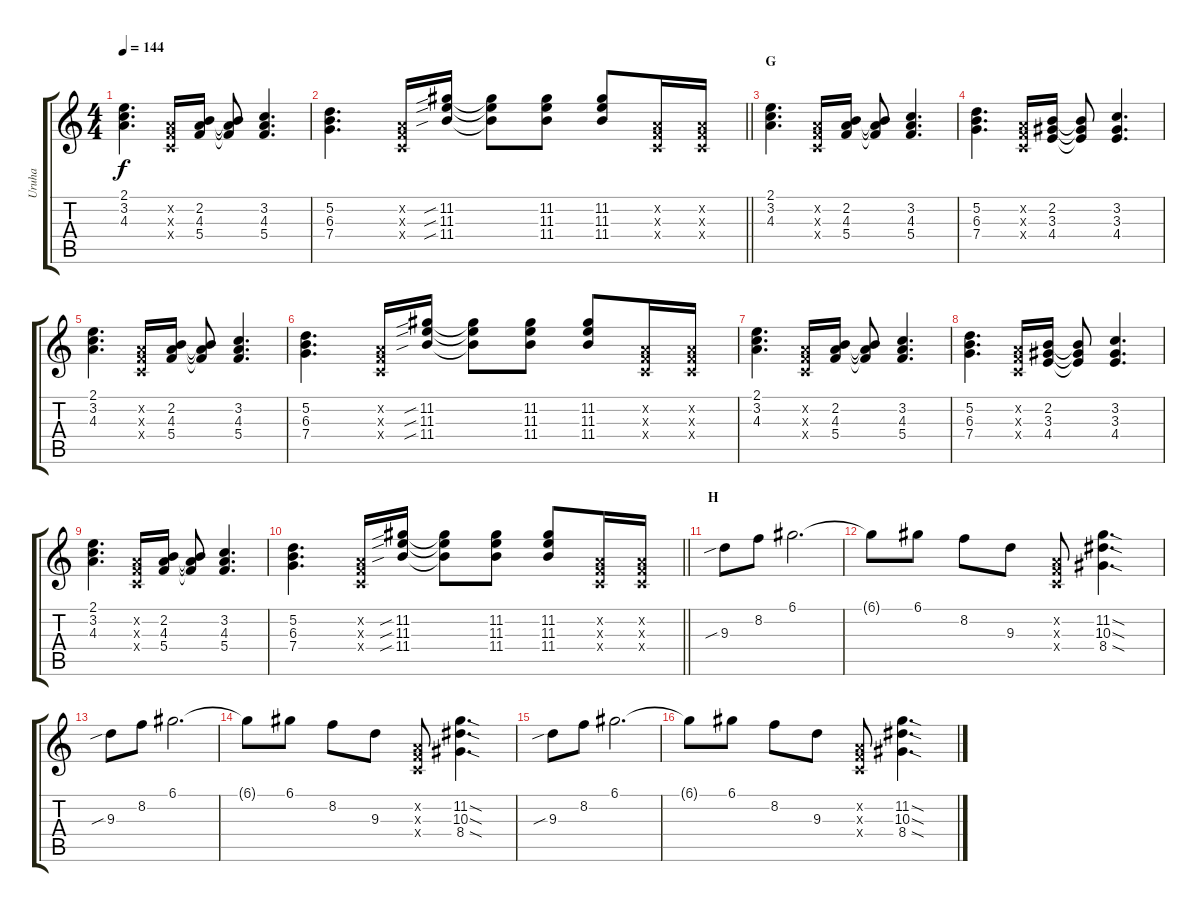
\track ("Uruha" "Uruha") {instrument distortionguitar}
\staff {score tabs}
\tuning (D4 A3 F3 C3 G2 D2) {hide}
\ts (4 4)
\tempo 144
\clef g2
\ks c
(2.1 3.2 4.3).4{d dy f} (0.2{x} 0.3{x} 0.4{x}).16 (2.2 4.3 5.4).16 (2.2{t} 4.3{t} 5.4{t}).8 (3.2 4.3 5.4).4{d} |
\barLineRight lightlight
(5.2 6.3 7.4).4{d} (0.2{x} 0.3{x} 0.4{x}).16 (11.2{sib} 11.3{sib} 11.4{sib}).16 (11.2{t} 11.3{t} 11.4{t}).8 (11.2 11.3 11.4).8 (11.2 11.3 11.4).8 (0.2{x} 0.3{x} 0.4{x}).16 (0.2{x} 0.3{x} 0.4{x}).16 |
\section ("" "G")
(2.1 3.2 4.3).4{d} (0.2{x} 0.3{x} 0.4{x}).16 (2.2 4.3 5.4).16 (2.2{t} 4.3{t} 5.4{t}).8 (3.2 4.3 5.4).4{d} |
(5.2 6.3 7.4).4{d} (0.2{x} 0.3{x} 0.4{x}).16 (2.2 3.3 4.4).16 (2.2{t} 3.3{t} 4.4{t}).8 (3.2 3.3 4.4).4{d} |
(2.1 3.2 4.3).4{d} (0.2{x} 0.3{x} 0.4{x}).16 (2.2 4.3 5.4).16 (2.2{t} 4.3{t} 5.4{t}).8 (3.2 4.3 5.4).4{d} |
(5.2 6.3 7.4).4{d} (0.2{x} 0.3{x} 0.4{x}).16 (11.2{sib} 11.3{sib} 11.4{sib}).16 (11.2{t} 11.3{t} 11.4{t}).8 (11.2 11.3 11.4).8 (11.2 11.3 11.4).8 (0.2{x} 0.3{x} 0.4{x}).16 (0.2{x} 0.3{x} 0.4{x}).16 |
(2.1 3.2 4.3).4{d} (0.2{x} 0.3{x} 0.4{x}).16 (2.2 4.3 5.4).16 (2.2{t} 4.3{t} 5.4{t}).8 (3.2 4.3 5.4).4{d} |
(5.2 6.3 7.4).4{d} (0.2{x} 0.3{x} 0.4{x}).16 (2.2 3.3 4.4).16 (2.2{t} 3.3{t} 4.4{t}).8 (3.2 3.3 4.4).4{d} |
(2.1 3.2 4.3).4{d} (0.2{x} 0.3{x} 0.4{x}).16 (2.2 4.3 5.4).16 (2.2{t} 4.3{t} 5.4{t}).8 (3.2 4.3 5.4).4{d} |
\barLineRight lightlight
(5.2 6.3 7.4).4{d} (0.2{x} 0.3{x} 0.4{x}).16 (11.2{sib} 11.3{sib} 11.4{sib}).16 (11.2{t} 11.3{t} 11.4{t}).8 (11.2 11.3 11.4).8 (11.2 11.3 11.4).8 (0.2{x} 0.3{x} 0.4{x}).16 (0.2{x} 0.3{x} 0.4{x}).16 |
\section ("" "H")
9.3{sib}.8 8.2.8 6.1.2{d} |
6.1{t}.8 6.1.8 8.2.8 9.3.8 (0.2{x} 0.3{x} 0.4{x}).8 (11.2{sod} 10.3{sod} 8.4{sod}).4{d} |
9.3{sib}.8 8.2.8 6.1.2{d} |
6.1{t}.8 6.1.8 8.2.8 9.3.8 (0.2{x} 0.3{x} 0.4{x}).8 (11.2{sod} 10.3{sod} 8.4{sod}).4{d} |
9.3{sib}.8 8.2.8 6.1.2{d} |
6.1{t}.8 6.1.8 8.2.8 9.3.8 (0.2{x} 0.3{x} 0.4{x}).8 (11.2{sod} 10.3{sod} 8.4{sod}).4{d}
